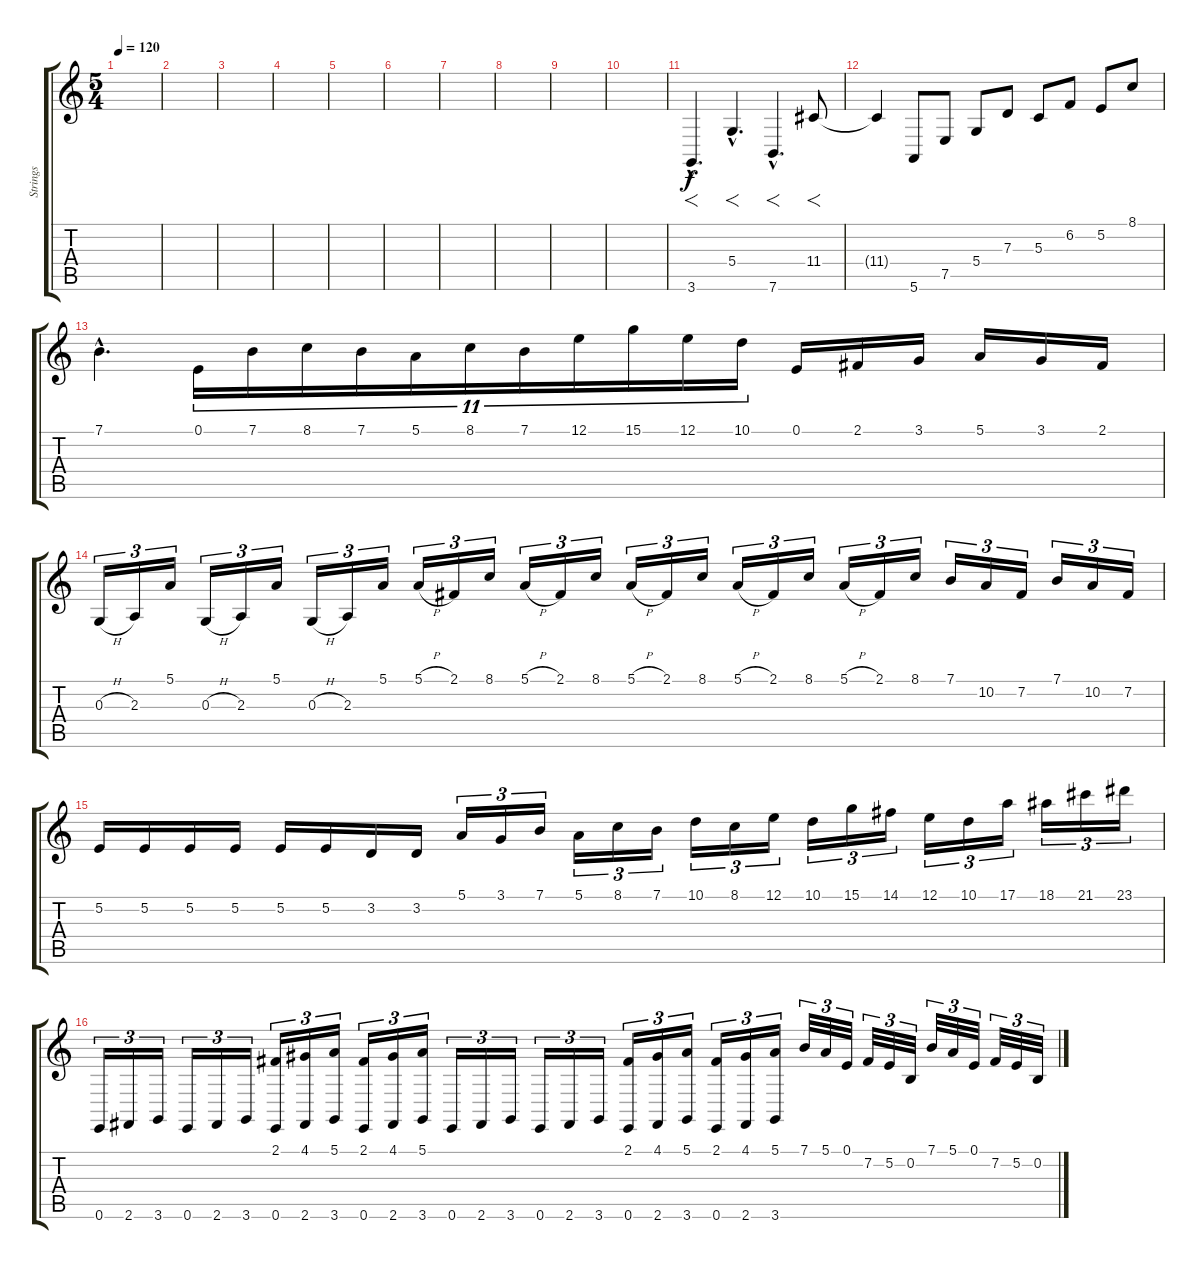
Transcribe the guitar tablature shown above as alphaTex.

\track ("Strings" "Strings") {instrument stringensemble1}
\staff {score tabs}
\tuning (E4 B3 G3 D3 A2 E2) {hide}
\ts (5 4)
\tempo 120
\clef g2
\ks c
|
|
|
|
|
|
|
|
|
|
3.6{hac}.4{f d} 5.4{hac}.4{f d} 7.6{hac}.4{f d} 11.4.8{f} |
11.4{t}.4 5.6.8 7.5.8 5.4.8 7.3.8 5.3.8 6.2.8 5.2.8 8.1.8 |
7.1{hac}.4{d} 0.1.16{tu (11 8)} 7.1.16{tu (11 8)} 8.1.16{tu (11 8)} 7.1.16{tu (11 8)} 5.1.16{tu (11 8)} 8.1.16{tu (11 8)} 7.1.16{tu (11 8)} 12.1.16{tu (11 8)} 15.1.16{tu (11 8)} 12.1.16{tu (11 8)} 10.1.16{tu (11 8)} 0.1.16 2.1.16 3.1.16 5.1.16 3.1.16 2.1.16 |
0.3{h}.16{tu (3 2)} 2.3.16{tu (3 2)} 5.1.16{tu (3 2)} 0.3{h}.16{tu (3 2)} 2.3.16{tu (3 2)} 5.1.16{tu (3 2)} 0.3{h}.16{tu (3 2)} 2.3.16{tu (3 2)} 5.1.16{tu (3 2)} 5.1{h}.16{tu (3 2)} 2.1.16{tu (3 2)} 8.1.16{tu (3 2)} 5.1{h}.16{tu (3 2)} 2.1.16{tu (3 2)} 8.1.16{tu (3 2)} 5.1{h}.16{tu (3 2)} 2.1.16{tu (3 2)} 8.1.16{tu (3 2)} 5.1{h}.16{tu (3 2)} 2.1.16{tu (3 2)} 8.1.16{tu (3 2)} 5.1{h}.16{tu (3 2)} 2.1.16{tu (3 2)} 8.1.16{tu (3 2)} 7.1.16{tu (3 2)} 10.2.16{tu (3 2)} 7.2.16{tu (3 2)} 7.1.16{tu (3 2)} 10.2.16{tu (3 2)} 7.2.16{tu (3 2)} |
5.2.16 5.2.16 5.2.16 5.2.16 5.2.16 5.2.16 3.2.16 3.2.16 5.1.16{tu (3 2)} 3.1.16{tu (3 2)} 7.1.16{tu (3 2)} 5.1.16{tu (3 2)} 8.1.16{tu (3 2)} 7.1.16{tu (3 2)} 10.1.16{tu (3 2)} 8.1.16{tu (3 2)} 12.1.16{tu (3 2)} 10.1.16{tu (3 2)} 15.1.16{tu (3 2)} 14.1.16{tu (3 2)} 12.1.16{tu (3 2)} 10.1.16{tu (3 2)} 17.1.16{tu (3 2)} 18.1.16{tu (3 2)} 21.1.16{tu (3 2)} 23.1.16{tu (3 2)} |
0.6.16{tu (3 2)} 2.6.16{tu (3 2)} 3.6.16{tu (3 2)} 0.6.16{tu (3 2)} 2.6.16{tu (3 2)} 3.6.16{tu (3 2)} (2.1 0.6).16{tu (3 2)} (4.1 2.6).16{tu (3 2)} (5.1 3.6).16{tu (3 2)} (2.1 0.6).16{tu (3 2)} (4.1 2.6).16{tu (3 2)} (5.1 3.6).16{tu (3 2)} 0.6.16{tu (3 2)} 2.6.16{tu (3 2)} 3.6.16{tu (3 2)} 0.6.16{tu (3 2)} 2.6.16{tu (3 2)} 3.6.16{tu (3 2)} (2.1 0.6).16{tu (3 2)} (4.1 2.6).16{tu (3 2)} (5.1 3.6).16{tu (3 2)} (2.1 0.6).16{tu (3 2)} (4.1 2.6).16{tu (3 2)} (5.1 3.6).16{tu (3 2)} 7.1.32{tu (3 2)} 5.1.32{tu (3 2)} 0.1.32{tu (3 2)} 7.2.32{tu (3 2)} 5.2.32{tu (3 2)} 0.2.32{tu (3 2)} 7.1.32{tu (3 2)} 5.1.32{tu (3 2)} 0.1.32{tu (3 2)} 7.2.32{tu (3 2)} 5.2.32{tu (3 2)} 0.2.32{tu (3 2)}
